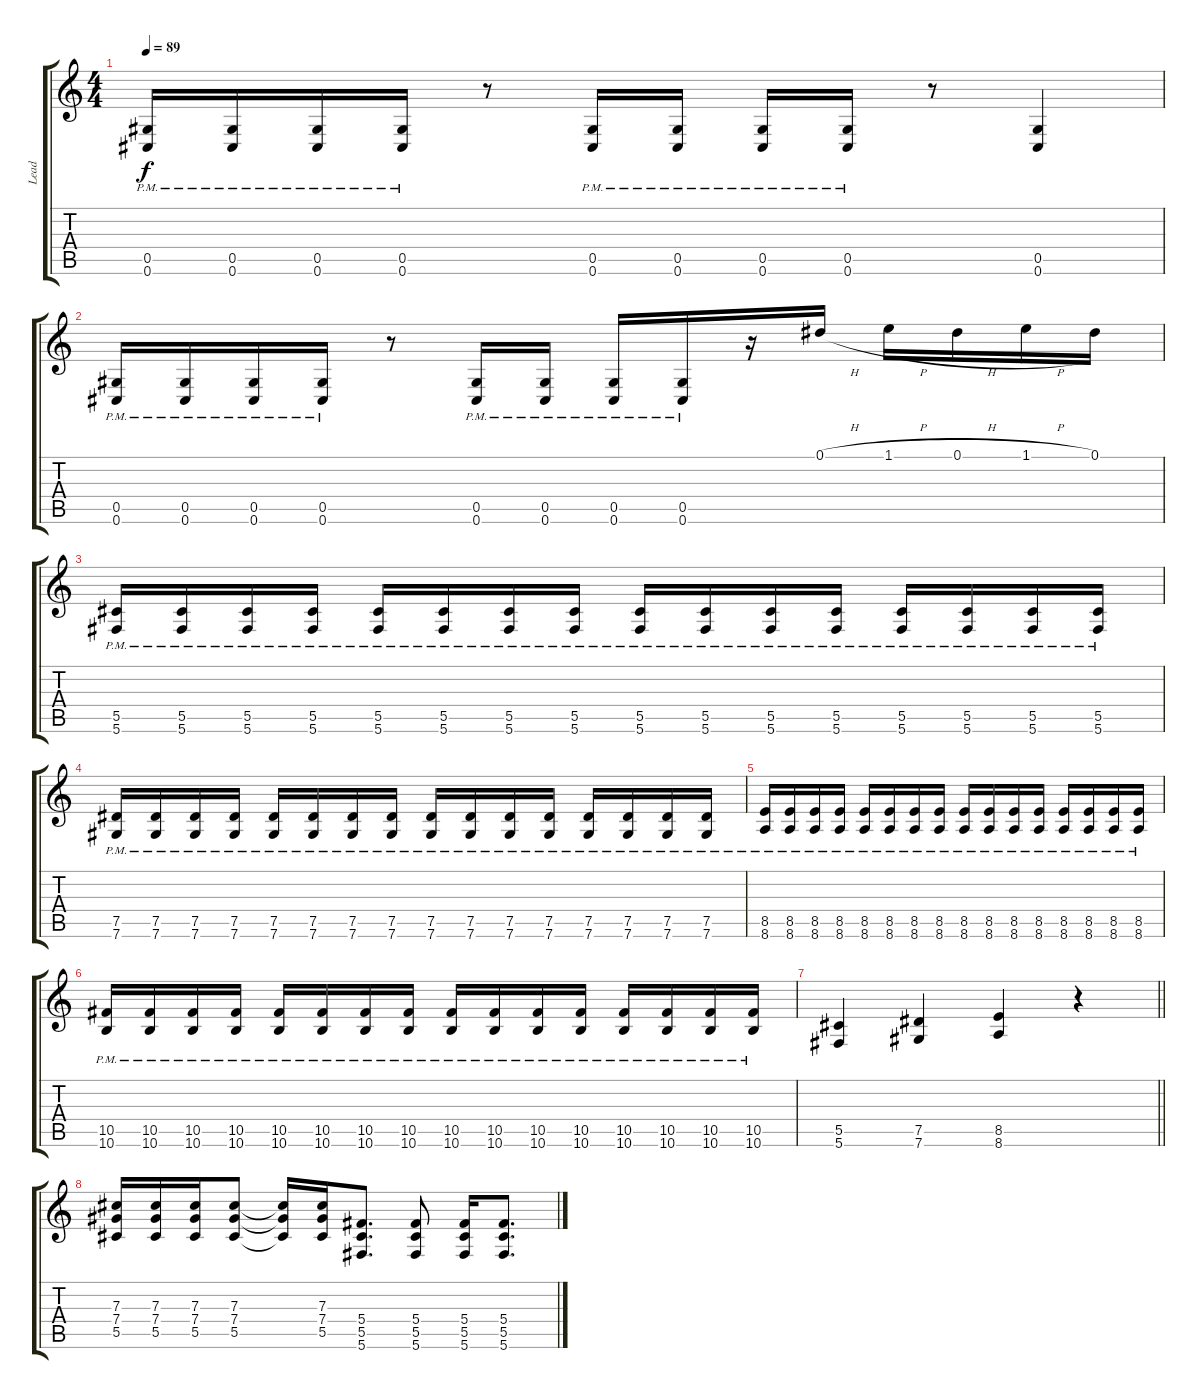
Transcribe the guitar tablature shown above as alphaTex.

\track ("Lead" "Lead") {instrument distortionguitar}
\staff {score tabs}
\tuning (Eb4 Bb3 Gb3 Db3 Ab2 Db2) {hide}
\ts (4 4)
\tempo 89
\clef g2
\ks c
(0.5{pm} 0.6{pm}).16{dy f} (0.5{pm} 0.6{pm}).16 (0.5{pm} 0.6{pm}).16 (0.5{pm} 0.6{pm}).16 r.8 (0.5{pm} 0.6{pm}).16 (0.5{pm} 0.6{pm}).16 (0.5{pm} 0.6{pm}).16 (0.5{pm} 0.6{pm}).16 r.8 (0.5 0.6).4 |
(0.5{pm} 0.6{pm}).16 (0.5{pm} 0.6{pm}).16 (0.5{pm} 0.6{pm}).16 (0.5{pm} 0.6{pm}).16 r.8 (0.5{pm} 0.6{pm}).16 (0.5{pm} 0.6{pm}).16 (0.5{pm} 0.6{pm}).16 (0.5{pm} 0.6{pm}).16 r.16 0.1{h}.16 1.1{h}.16 0.1{h}.16 1.1{h}.16 0.1.16 |
(5.5{pm} 5.6{pm}).16 (5.5{pm} 5.6{pm}).16 (5.5{pm} 5.6{pm}).16 (5.5{pm} 5.6{pm}).16 (5.5{pm} 5.6{pm}).16 (5.5{pm} 5.6{pm}).16 (5.5{pm} 5.6{pm}).16 (5.5{pm} 5.6{pm}).16 (5.5{pm} 5.6{pm}).16 (5.5{pm} 5.6{pm}).16 (5.5{pm} 5.6{pm}).16 (5.5{pm} 5.6{pm}).16 (5.5{pm} 5.6{pm}).16 (5.5{pm} 5.6{pm}).16 (5.5{pm} 5.6{pm}).16 (5.5{pm} 5.6{pm}).16 |
(7.5{pm} 7.6{pm}).16 (7.5{pm} 7.6{pm}).16 (7.5{pm} 7.6{pm}).16 (7.5{pm} 7.6{pm}).16 (7.5{pm} 7.6{pm}).16 (7.5{pm} 7.6{pm}).16 (7.5{pm} 7.6{pm}).16 (7.5{pm} 7.6{pm}).16 (7.5{pm} 7.6{pm}).16 (7.5{pm} 7.6{pm}).16 (7.5{pm} 7.6{pm}).16 (7.5{pm} 7.6{pm}).16 (7.5{pm} 7.6{pm}).16 (7.5{pm} 7.6{pm}).16 (7.5{pm} 7.6{pm}).16 (7.5{pm} 7.6{pm}).16 |
(8.5{pm} 8.6{pm}).16 (8.5{pm} 8.6{pm}).16 (8.5{pm} 8.6{pm}).16 (8.5{pm} 8.6{pm}).16 (8.5{pm} 8.6{pm}).16 (8.5{pm} 8.6{pm}).16 (8.5{pm} 8.6{pm}).16 (8.5{pm} 8.6{pm}).16 (8.5{pm} 8.6{pm}).16 (8.5{pm} 8.6{pm}).16 (8.5{pm} 8.6{pm}).16 (8.5{pm} 8.6{pm}).16 (8.5{pm} 8.6{pm}).16 (8.5{pm} 8.6{pm}).16 (8.5{pm} 8.6{pm}).16 (8.5{pm} 8.6{pm}).16 |
(10.5{pm} 10.6{pm}).16 (10.5{pm} 10.6{pm}).16 (10.5{pm} 10.6{pm}).16 (10.5{pm} 10.6{pm}).16 (10.5{pm} 10.6{pm}).16 (10.5{pm} 10.6{pm}).16 (10.5{pm} 10.6{pm}).16 (10.5{pm} 10.6{pm}).16 (10.5{pm} 10.6{pm}).16 (10.5{pm} 10.6{pm}).16 (10.5{pm} 10.6{pm}).16 (10.5{pm} 10.6{pm}).16 (10.5{pm} 10.6{pm}).16 (10.5{pm} 10.6{pm}).16 (10.5{pm} 10.6{pm}).16 (10.5{pm} 10.6{pm}).16 |
\barLineRight lightlight
(5.5 5.6).4 (7.5 7.6).4 (8.5 8.6).4 r.4 |
(7.3 7.4 5.5).16 (7.3 7.4 5.5).16 (7.3 7.4 5.5).16 (7.3 7.4 5.5).8 (7.3{t} 7.4{t} 5.5{t}).16 (7.3 7.4 5.5).16 (5.4 5.5 5.6).8{d} (5.4 5.5 5.6).8 (5.4 5.5 5.6).16 (5.4 5.5 5.6).8{d}
